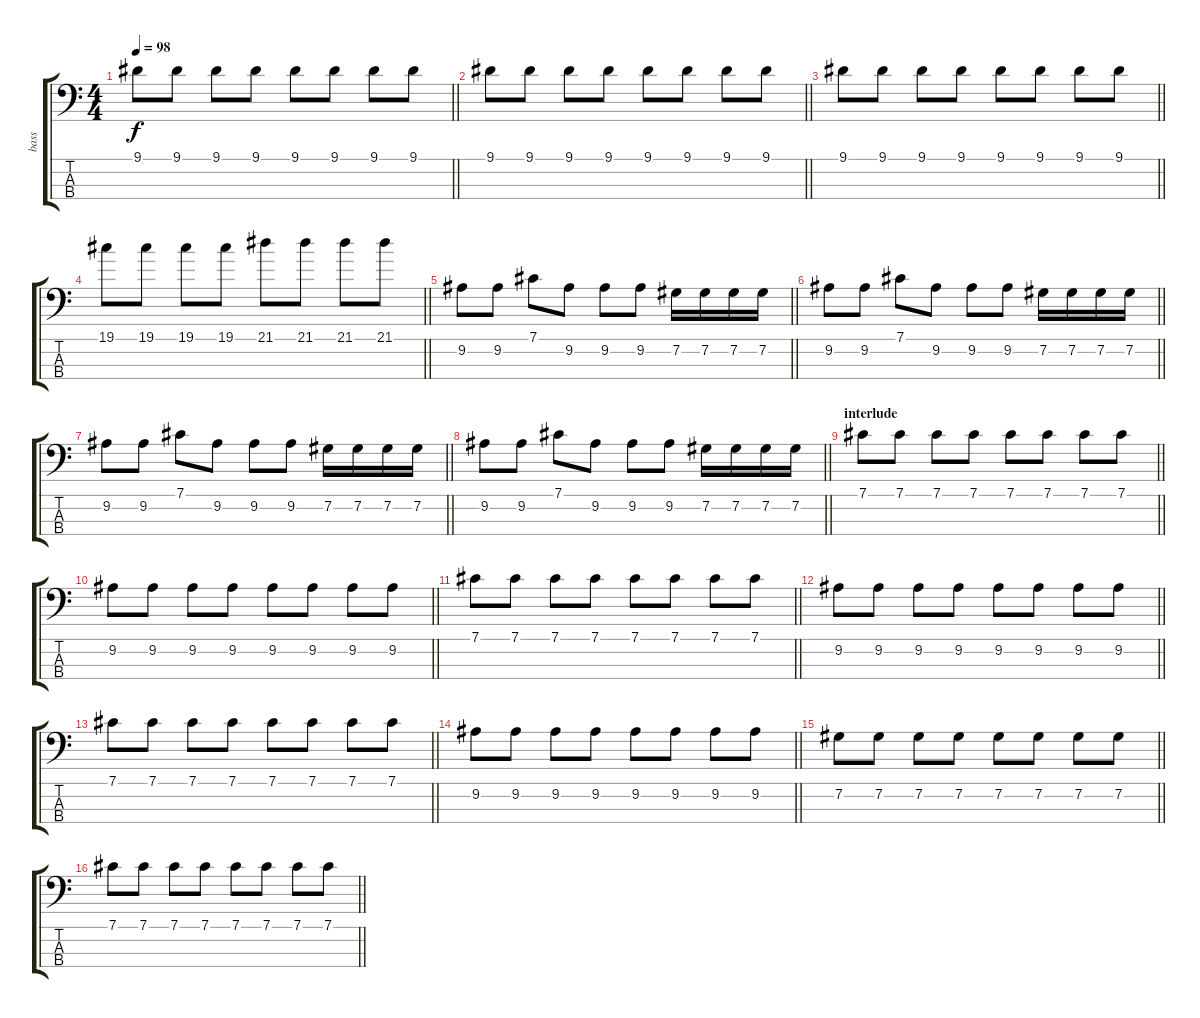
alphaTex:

\track ("bass " "bass ") {instrument electricguitarjazz}
\staff {score tabs}
\tuning (Gb2 Db2 Ab1 Eb1) {hide}
\ts (4 4)
\tempo 98
\clef f4
\barLineRight lightlight
\ks c
9.1.8{dy f} 9.1.8 9.1.8 9.1.8 9.1.8 9.1.8 9.1.8 9.1.8 |
\barLineRight lightlight
9.1.8 9.1.8 9.1.8 9.1.8 9.1.8 9.1.8 9.1.8 9.1.8 |
\barLineRight lightlight
9.1.8 9.1.8 9.1.8 9.1.8 9.1.8 9.1.8 9.1.8 9.1.8 |
\barLineRight lightlight
19.1.8 19.1.8 19.1.8 19.1.8 21.1.8 21.1.8 21.1.8 21.1.8 |
\barLineRight lightlight
9.2.8 9.2.8 7.1.8 9.2.8 9.2.8 9.2.8 7.2.16 7.2.16 7.2.16 7.2.16 |
\barLineRight lightlight
9.2.8 9.2.8 7.1.8 9.2.8 9.2.8 9.2.8 7.2.16 7.2.16 7.2.16 7.2.16 |
\barLineRight lightlight
9.2.8 9.2.8 7.1.8 9.2.8 9.2.8 9.2.8 7.2.16 7.2.16 7.2.16 7.2.16 |
\barLineRight lightlight
9.2.8 9.2.8 7.1.8 9.2.8 9.2.8 9.2.8 7.2.16 7.2.16 7.2.16 7.2.16 |
\section ("" "interlude")
\barLineRight lightlight
7.1.8 7.1.8 7.1.8 7.1.8 7.1.8 7.1.8 7.1.8 7.1.8 |
\barLineRight lightlight
9.2.8 9.2.8 9.2.8 9.2.8 9.2.8 9.2.8 9.2.8 9.2.8 |
\barLineRight lightlight
7.1.8 7.1.8 7.1.8 7.1.8 7.1.8 7.1.8 7.1.8 7.1.8 |
\barLineRight lightlight
9.2.8 9.2.8 9.2.8 9.2.8 9.2.8 9.2.8 9.2.8 9.2.8 |
\barLineRight lightlight
7.1.8 7.1.8 7.1.8 7.1.8 7.1.8 7.1.8 7.1.8 7.1.8 |
\barLineRight lightlight
9.2.8 9.2.8 9.2.8 9.2.8 9.2.8 9.2.8 9.2.8 9.2.8 |
\barLineRight lightlight
7.2.8 7.2.8 7.2.8 7.2.8 7.2.8 7.2.8 7.2.8 7.2.8 |
\barLineRight lightlight
7.1.8 7.1.8 7.1.8 7.1.8 7.1.8 7.1.8 7.1.8 7.1.8
